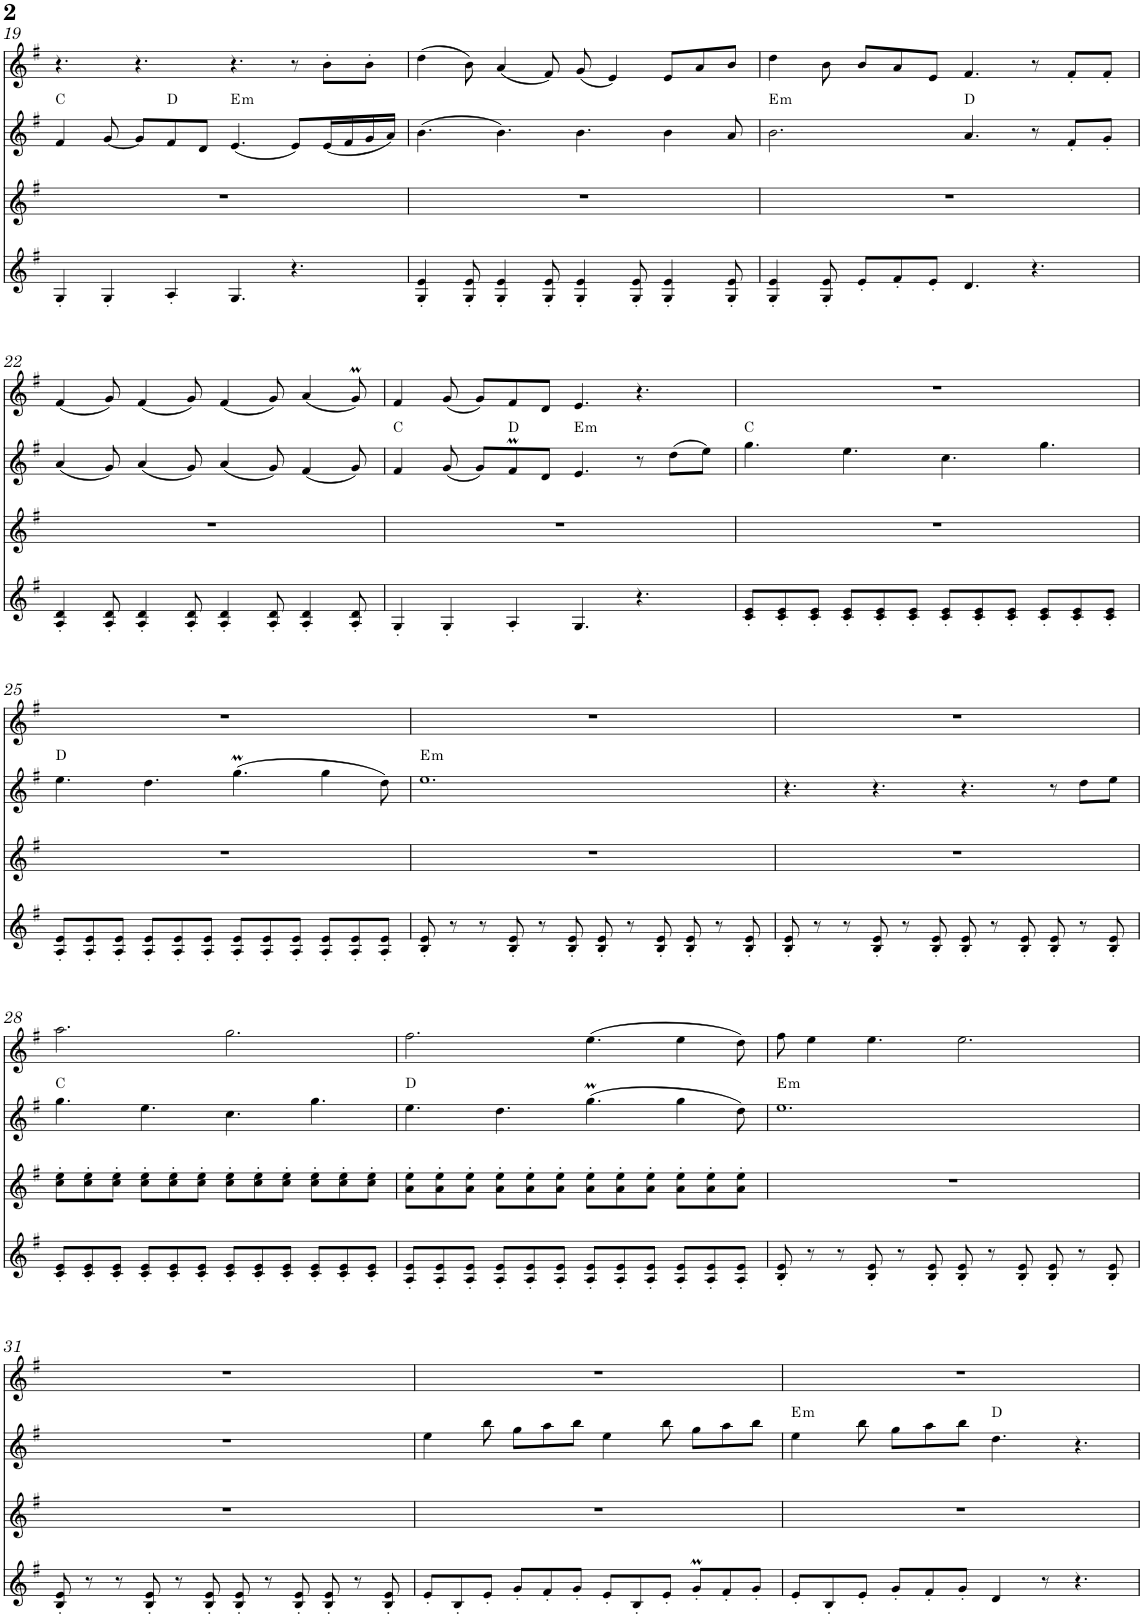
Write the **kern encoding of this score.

**kern	**kern	**kern	**harte	**kern
*part4	*part3	*part2	*part2	*part1
*staff4	*staff3	*staff2	*	*staff1
*I"Accompaniment 2	*I"Melody 2	*I"Melody 1	*	*I"Accompaniment 1
!!LO:PB:g=z
*clefG2	*clefG2	*clefG2	*	*clefG2
*k[f#]	*k[f#]	*k[f#]	*	*k[f#]
*M12/8	*M12/8	*M12/8	*	*M12/8
=19	=19	=19	=19	=19
4G'/	1.r	4f#/	C:maj	4.r
4G'/	.	[<8g/	.	.
.	.	8g/L]	.	4.r
4A'/	.	8f#/	D:maj	.
.	.	8d/J	.	.
!	!	!	!LO:H:kt=m	!
4.G/	.	(4.e/	E:min	4.r
4.r	.	8e/L)	.	8r
.	.	(16e/L	.	8b'\L
.	.	16f#/	.	.
.	.	16g/	.	8b'\J
.	.	16a/JJ)	.	.
=20	=20	=20	=20	=20
4G/' 4e/'	1.r	(4.b\	.	(>4dd\
8G/' 8e/'	.	.	.	8b\)
4G/' 4e/'	.	4.b\)	.	(<4a/
8G/' 8e/'	.	.	.	8f#/)
4G/' 4e/'	.	4.b\	.	(<8g/
.	.	.	.	4e/)
8G/' 8e/'	.	.	.	.
4G/' 4e/'	.	4b\	.	8e/L
.	.	.	.	8a/
8G/' 8e/'	.	8a/	.	8b/J
=21	=21	=21	=21	=21
!	!	!	!LO:H:kt=m	!
4G/' 4e/'	1.r	2.b\	E:min	4dd\
8G/' 8e/'	.	.	.	8b\
8e'/L	.	.	.	8b/L
8f#'/	.	.	.	8a/
8e'/J	.	.	.	8e/J
4.d/	.	4.a/	D:maj	4.f#/
4.r	.	8r	.	8r
.	.	8f#'/L	.	8f#'/L
.	.	8g'/J	.	8f#'/J
!!LO:LB:g=z
=22	=22	=22	=22	=22
4A/' 4d/'	1.r	(<4a/	.	(<4f#/
8A/' 8d/'	.	8g/)	.	8g/)
4A/' 4d/'	.	(<4a/	.	(<4f#/
8A/' 8d/'	.	8g/)	.	8g/)
4A/' 4d/'	.	(<4a/	.	(<4f#/
8A/' 8d/'	.	8g/)	.	8g/)
4A/' 4d/'	.	(<4f#/	.	(<4a/
8A/' 8d/'	.	8g/)	.	8gM/)
=23	=23	=23	=23	=23
4G'/	1.r	4f#/	C:maj	4f#/
4G'/	.	(8g/	.	(8g/
.	.	8g/L)	.	8g/L)
4A'/	.	8f#m/	D:maj	8f#/
.	.	8d/J	.	8d/J
!	!	!	!LO:H:kt=m	!
4.G/	.	4.e/	E:min	4.e/
4.r	.	8r	.	4.r
.	.	(8dd\L	.	.
.	.	8ee\J)	.	.
=24	=24	=24	=24	=24
8c/' 8e/'L	1.r	4.gg\	C:maj	1.r
8c/' 8e/'	.	.	.	.
8c/' 8e/'J	.	.	.	.
8c/' 8e/'L	.	4.ee\	.	.
8c/' 8e/'	.	.	.	.
8c/' 8e/'J	.	.	.	.
8c/' 8e/'L	.	4.cc\	.	.
8c/' 8e/'	.	.	.	.
8c/' 8e/'J	.	.	.	.
8c/' 8e/'L	.	4.gg\	.	.
8c/' 8e/'	.	.	.	.
8c/' 8e/'J	.	.	.	.
!!LO:LB:g=z
=25	=25	=25	=25	=25
8A/' 8e/'L	1.r	4.ee\	D:maj	1.r
8A/' 8e/'	.	.	.	.
8A/' 8e/'J	.	.	.	.
8A/' 8e/'L	.	4.dd\	.	.
8A/' 8e/'	.	.	.	.
8A/' 8e/'J	.	.	.	.
8A/' 8e/'L	.	(4.ggM\	.	.
8A/' 8e/'	.	.	.	.
8A/' 8e/'J	.	.	.	.
8A/' 8e/'L	.	4gg\	.	.
8A/' 8e/'	.	.	.	.
8A/' 8e/'J	.	8dd\)	.	.
=26	=26	=26	=26	=26
!	!	!	!LO:H:kt=m	!
8B/' 8e/'	1.r	1.ee	E:min	1.r
8r	.	.	.	.
8r	.	.	.	.
8B/' 8e/'	.	.	.	.
8r	.	.	.	.
8B/' 8e/'	.	.	.	.
8B/' 8e/'	.	.	.	.
8r	.	.	.	.
8B/' 8e/'	.	.	.	.
8B/' 8e/'	.	.	.	.
8r	.	.	.	.
8B/' 8e/'	.	.	.	.
=27	=27	=27	=27	=27
8B/' 8e/'	1.r	4.r	.	1.r
8r	.	.	.	.
8r	.	.	.	.
8B/' 8e/'	.	4.r	.	.
8r	.	.	.	.
8B/' 8e/'	.	.	.	.
8B/' 8e/'	.	4.r	.	.
8r	.	.	.	.
8B/' 8e/'	.	.	.	.
8B/' 8e/'	.	8r	.	.
8r	.	8dd\L	.	.
8B/' 8e/'	.	8ee\J	.	.
!!LO:LB:g=z
=28	=28	=28	=28	=28
8c/' 8e/'L	8cc\' 8ee\'L	4.gg\	C:maj	2.aa\
8c/' 8e/'	8cc\' 8ee\'	.	.	.
8c/' 8e/'J	8cc\' 8ee\'J	.	.	.
8c/' 8e/'L	8cc\' 8ee\'L	4.ee\	.	.
8c/' 8e/'	8cc\' 8ee\'	.	.	.
8c/' 8e/'J	8cc\' 8ee\'J	.	.	.
8c/' 8e/'L	8cc\' 8ee\'L	4.cc\	.	2.gg\
8c/' 8e/'	8cc\' 8ee\'	.	.	.
8c/' 8e/'J	8cc\' 8ee\'J	.	.	.
8c/' 8e/'L	8cc\' 8ee\'L	4.gg\	.	.
8c/' 8e/'	8cc\' 8ee\'	.	.	.
8c/' 8e/'J	8cc\' 8ee\'J	.	.	.
=29	=29	=29	=29	=29
8A/' 8e/'L	8a\' 8ee\'L	4.ee\	D:maj	2.ff#\
8A/' 8e/'	8a\' 8ee\'	.	.	.
8A/' 8e/'J	8a\' 8ee\'J	.	.	.
8A/' 8e/'L	8a\' 8ee\'L	4.dd\	.	.
8A/' 8e/'	8a\' 8ee\'	.	.	.
8A/' 8e/'J	8a\' 8ee\'J	.	.	.
8A/' 8e/'L	8a\' 8ee\'L	(4.ggM\	.	(4.ee\
8A/' 8e/'	8a\' 8ee\'	.	.	.
8A/' 8e/'J	8a\' 8ee\'J	.	.	.
8A/' 8e/'L	8a\' 8ee\'L	4gg\	.	4ee\
8A/' 8e/'	8a\' 8ee\'	.	.	.
8A/' 8e/'J	8a\' 8ee\'J	8dd\)	.	8dd\)
=30	=30	=30	=30	=30
!	!	!	!LO:H:kt=m	!
8B/' 8e/'	1.r	1.ee	E:min	8ff#\
8r	.	.	.	4ee\
8r	.	.	.	.
8B/' 8e/'	.	.	.	4.ee\
8r	.	.	.	.
8B/' 8e/'	.	.	.	.
8B/' 8e/'	.	.	.	2.ee\
8r	.	.	.	.
8B/' 8e/'	.	.	.	.
8B/' 8e/'	.	.	.	.
8r	.	.	.	.
8B/' 8e/'	.	.	.	.
!!LO:LB:g=z
=31	=31	=31	=31	=31
8B/' 8e/'	1.r	1.r	.	1.r
8r	.	.	.	.
8r	.	.	.	.
8B/' 8e/'	.	.	.	.
8r	.	.	.	.
8B/' 8e/'	.	.	.	.
8B/' 8e/'	.	.	.	.
8r	.	.	.	.
8B/' 8e/'	.	.	.	.
8B/' 8e/'	.	.	.	.
8r	.	.	.	.
8B/' 8e/'	.	.	.	.
=32	=32	=32	=32	=32
8e'/L	1.r	4ee\	.	1.r
8B'/	.	.	.	.
8e'/J	.	8bb\	.	.
8g'/L	.	8gg\L	.	.
8f#'/	.	8aa\	.	.
8g'/J	.	8bb\J	.	.
8e'/L	.	4ee\	.	.
8B'/	.	.	.	.
8e'/J	.	8bb\	.	.
8gM'/L	.	8gg\L	.	.
8f#'/	.	8aa\	.	.
8g'/J	.	8bb\J	.	.
=33	=33	=33	=33	=33
!	!	!	!LO:H:kt=m	!
8e'/L	1.r	4ee\	E:min	1.r
8B'/	.	.	.	.
8e'/J	.	8bb\	.	.
8g'/L	.	8gg\L	.	.
8f#'/	.	8aa\	.	.
8g'/J	.	8bb\J	.	.
4d/	.	4.dd\	D:maj	.
8r	.	.	.	.
4.r	.	4.r	.	.
=	=	=	=	=
*-	*-	*-	*-	*-
